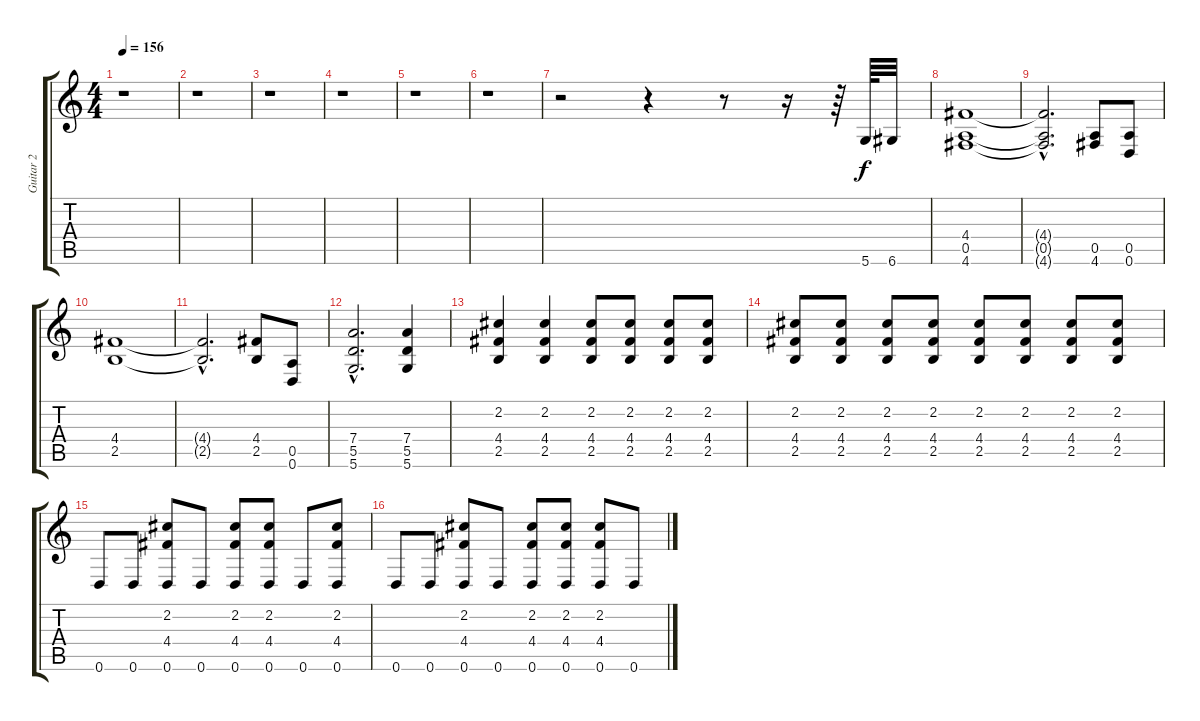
\track ("Guitar 2" "Guitar 2") {instrument distortionguitar}
\staff {score tabs}
\tuning (E4 B3 G3 D3 A2 D2) {hide}
\ts (4 4)
\tempo 156
\clef g2
\ks c
r.1{dy f instrument distortionguitar} |
r.1 |
r.1 |
r.1 |
r.1 |
r.1 |
r.2 r.4 r.8 r.16 r.64 5.6.64 6.6.32 |
(4.4 0.5 4.6).1 |
(4.4{hac t} 0.5{hac t} 4.6{hac t}).2{d} (0.5 4.6).8 (0.5 0.6).8 |
(4.4 2.5).1 |
(4.4{hac t} 2.5{hac t}).2{d} (4.4 2.5).8 (0.5 0.6).8 |
(7.4{hac} 5.5{hac} 5.6{hac}).2{d} (7.4 5.5 5.6).4 |
(2.2 4.4 2.5).4 (2.2 4.4 2.5).4 (2.2 4.4 2.5).8 (2.2 4.4 2.5).8 (2.2 4.4 2.5).8 (2.2 4.4 2.5).8 |
(2.2 4.4 2.5).8 (2.2 4.4 2.5).8 (2.2 4.4 2.5).8 (2.2 4.4 2.5).8 (2.2 4.4 2.5).8 (2.2 4.4 2.5).8 (2.2 4.4 2.5).8 (2.2 4.4 2.5).8 |
0.6.8 0.6.8 (2.2 4.4 0.6).8 0.6.8 (2.2 4.4 0.6).8 (2.2 4.4 0.6).8 0.6.8 (2.2 4.4 0.6).8 |
0.6.8 0.6.8 (2.2 4.4 0.6).8 0.6.8 (2.2 4.4 0.6).8 (2.2 4.4 0.6).8 (2.2 4.4 0.6).8 0.6.8
